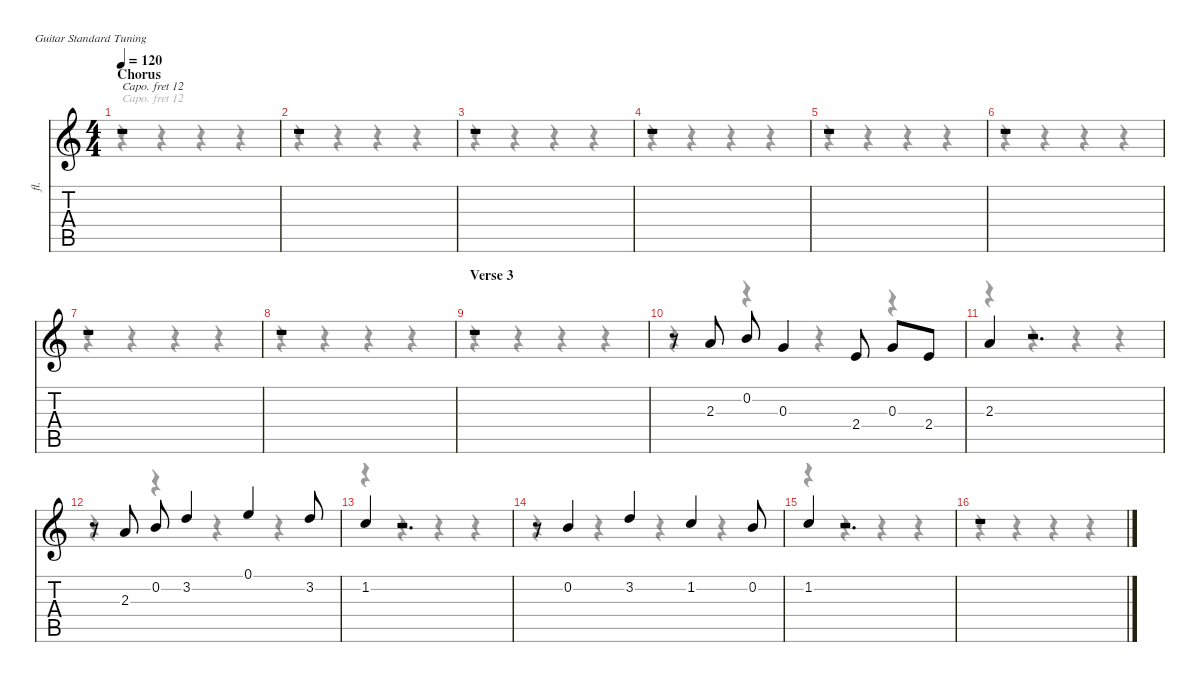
\defaultSystemsLayout 4
\hideDynamics
\bracketExtendMode nobrackets
\track ("Flute" "fl.") {instrument flute}
\staff {score tabs}
\capo 12
\tuning (E4 B3 G3 D3 A2 E2)
\voice
\ts (4 4)
\section ("" "Chorus")
\tempo 120
\clef g2
\ks c
r.1{dy f} |
r.1 |
r.1 |
r.1 |
r.1 |
r.1 |
r.1 |
r.1 |
\section ("" "Verse 3")
r.1 |
r.8 2.3.8 0.2.8 0.3.4 2.4.8 0.3.8 2.4.8 |
2.3.4 r.2{d} |
r.8 2.3.8 0.2.8 3.2.4 0.1.4 3.2.8 |
1.2.4 r.2{d} |
r.8 0.2.4 3.2.4 1.2.4 0.2.8 |
1.2.4 r.2{d} |
r.1
\voice
\clef g2
\ottava regular
\simile none
\ks c
r.4{dy mf} r.4 r.4 r.4 |
r.4 r.4 r.4 r.4 |
r.4 r.4 r.4 r.4 |
r.4 r.4 r.4 r.4 |
r.4 r.4 r.4 r.4 |
r.4 r.4 r.4 r.4 |
r.4 r.4 r.4 r.4 |
r.4 r.4 r.4 r.4 |
r.4 r.4 r.4 r.4 |
r.4 r.4 r.4 r.4 |
r.4 r.4 r.4 r.4 |
r.4 r.4 r.4 r.4 |
r.4 r.4 r.4 r.4 |
r.4 r.4 r.4 r.4 |
r.4 r.4 r.4 r.4 |
r.4 r.4 r.4 r.4
